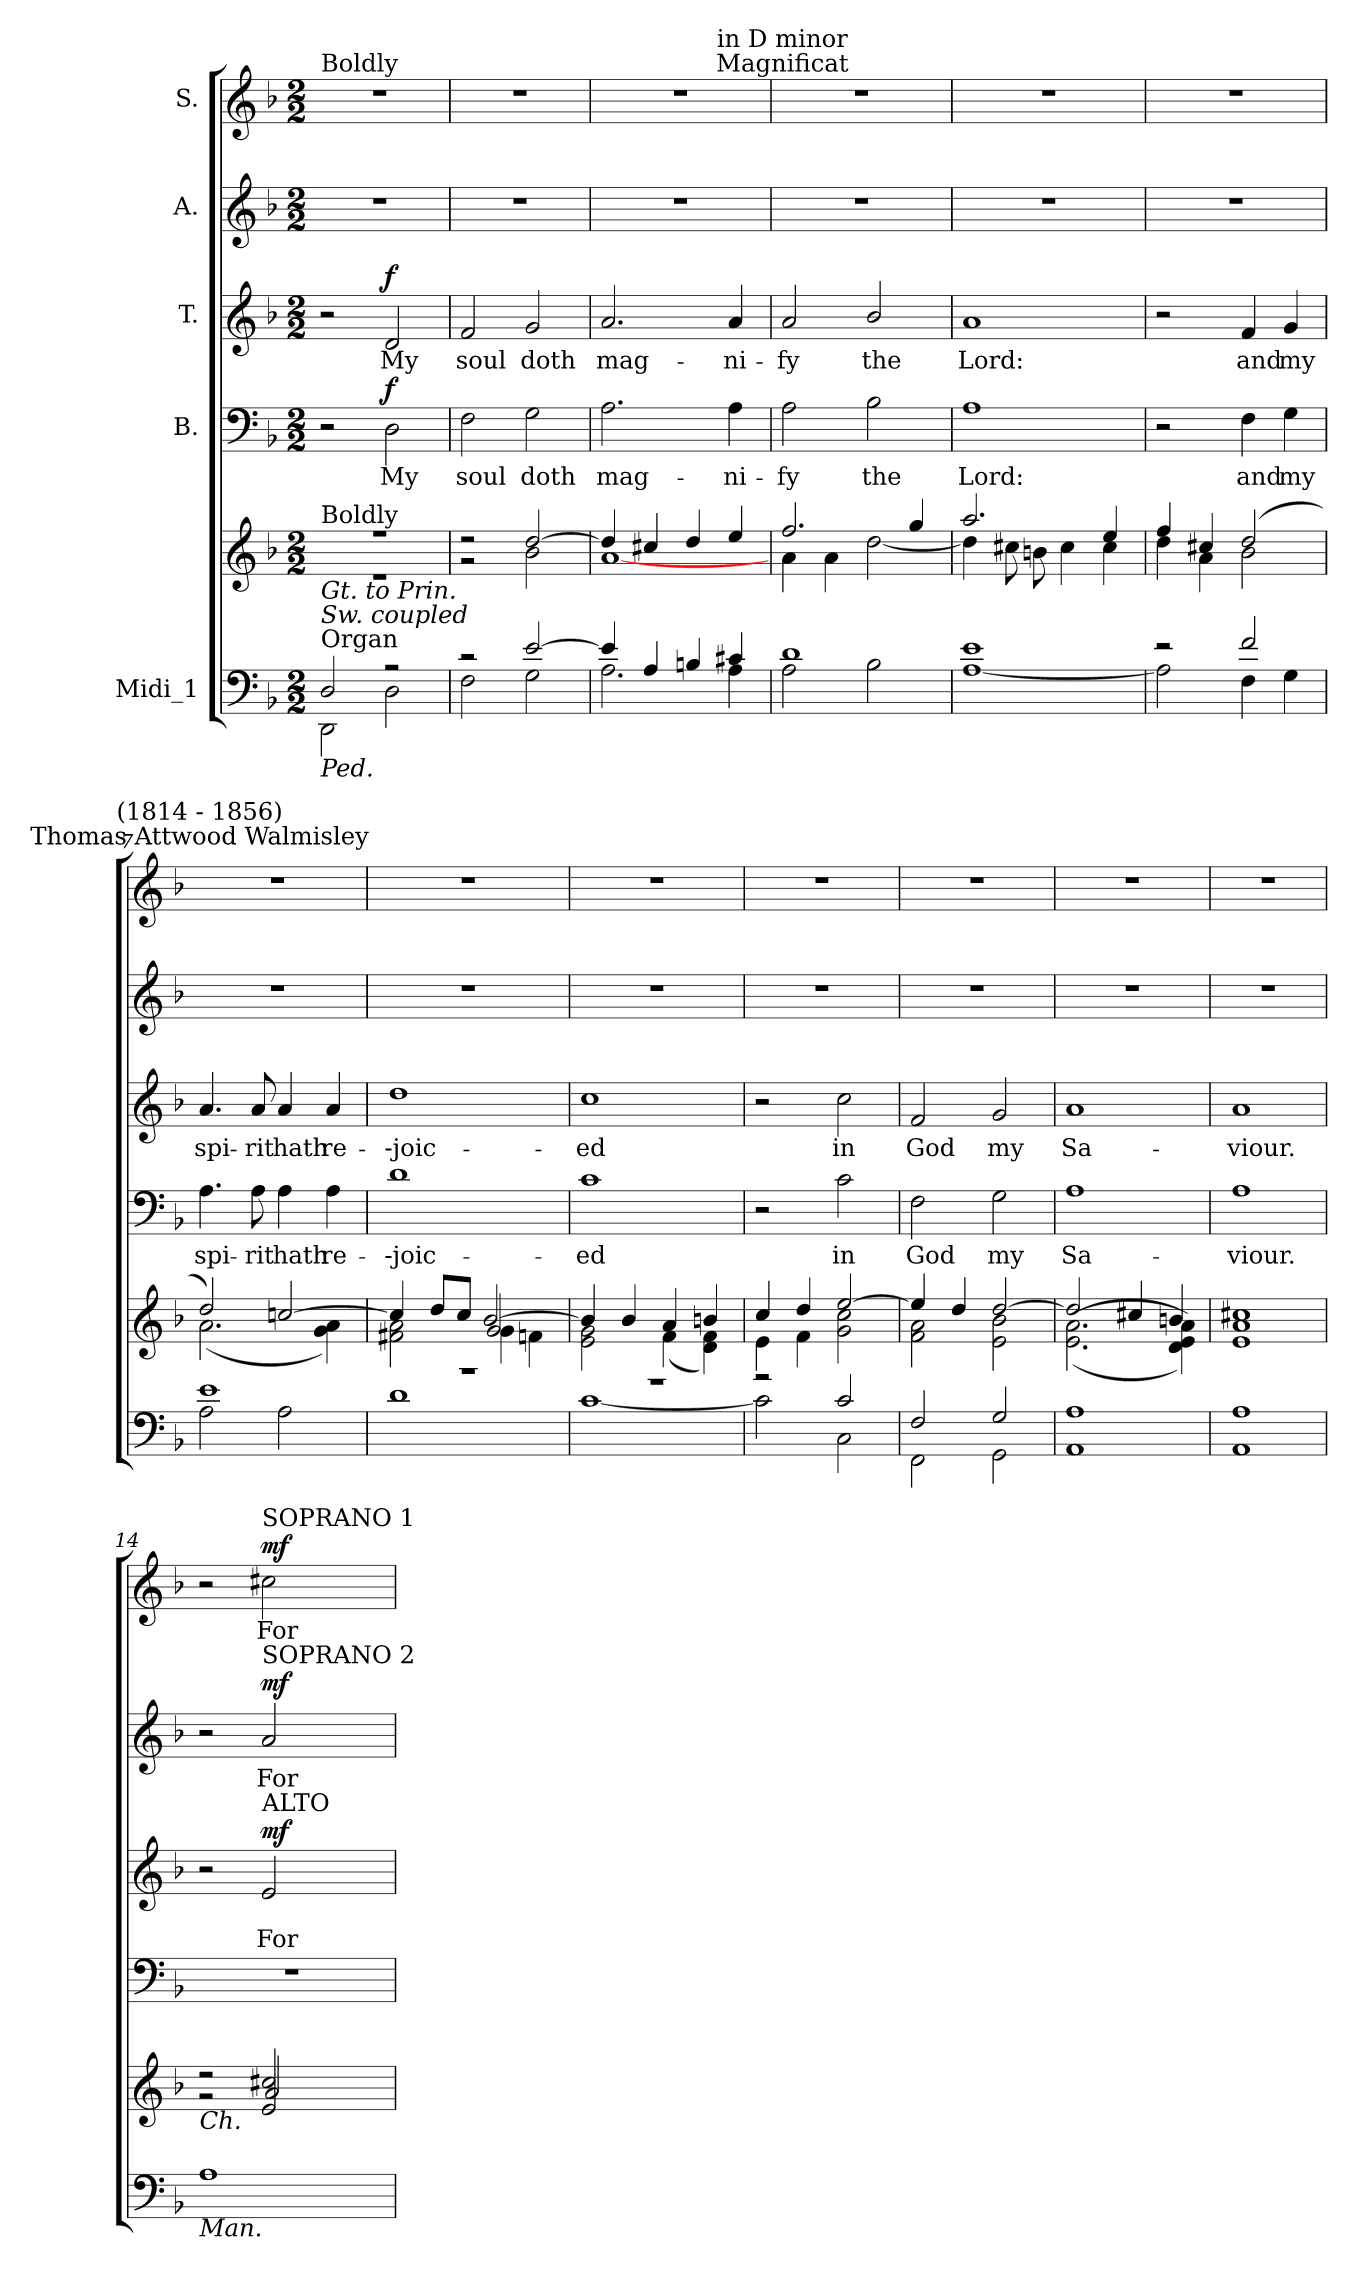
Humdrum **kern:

**kern	**kern	**kern	**text	**dynam	**kern	**text	**text	**dynam	**kern	**text	**dynam	**kern	**text	**dynam
*part5	*part5	*part4	*part4	*part4	*part3	*part3	*part3	*part3	*part2	*part2	*part2	*part1	*part1	*part1
*staff6	*staff5	*staff4	*staff4	*staff4	*staff3	*staff3	*staff3	*staff3	*staff2	*staff2	*staff2	*staff1	*staff1	*staff1
*I"Midi_1	*	*I"B.	*	*	*I"T.	*	*	*	*I"A.	*	*	*I"S.	*	*
*clefF4	*clefG2	*clefF4	*	*	*clefG2	*	*	*	*clefG2	*	*	*clefG2	*	*
*k[b-]	*k[b-]	*k[b-]	*	*	*k[b-]	*	*	*	*k[b-]	*	*	*k[b-]	*	*
*F:	*F:	*F:	*	*	*F:	*	*	*	*F:	*	*	*F:	*	*
*M2/2	*M2/2	*M2/2	*	*	*M2/2	*	*	*	*M2/2	*	*	*M2/2	*	*
=1	=1	=1	=1	=1	=1	=1	=1	=1	=1	=1	=1	=1	=1	=1
*^	*^	*	*	*	*	*	*	*	*	*	*	*	*	*
!	!	!	!	!	!	!	!	!	!	!	!	!	!	!LO:TX:a:t=Boldly	!	!
!	!	!LO:TX:a:t=Boldly	!	!	!	!	!	!	!	!	!	!	!	!	!	!
!	!	!LO:TX:b:i:t=Gt. to Prin.	!	!	!	!	!	!	!	!	!	!	!	!	!	!
!	!	!LO:TX:b:i:t=Sw. coupled	!	!	!	!	!	!	!	!	!	!	!	!	!	!
!LO:TX:a:t=Organ	!	!	!	!	!	!	!	!	!	!	!	!	!	!	!	!
!LO:TX:b:i:t=Ped.	!	!	!	!	!	!	!	!	!	!	!	!	!	!	!	!
2D/	2DD\	1r	1r	2r	.	.	2r	.	.	.	1r	.	.	1r	.	.
!	!	!	!	!	!LO:LY:b	!LO:DY:a	!	!LO:LY:b	!	!LO:DY:b	!	!	!	!	!	!
2r	2D\	.	.	2D	My	f	2d	My	.	f	.	.	.	.	.	.
=2	=2	=2	=2	=2	=2	=2	=2	=2	=2	=2	=2	=2	=2	=2	=2	=2
*	*	*MM184	*	*	*	*	*	*	*	*	*	*	*	*	*	*
!	!	!	!	!	!LO:LY:b	!	!	!LO:LY:b	!	!	!	!	!	!	!	!
2r	2F\	2r	2r	2F	soul	.	2f	soul	.	.	1r	.	.	1r	.	.
!	!	!	!	!	!LO:LY:b	!	!	!LO:LY:b	!	!	!	!	!	!	!	!
[2e/	2G\	[2dd/	2b-\	2G	doth	.	2g	doth	.	.	.	.	.	.	.	.
=3	=3	=3	=3	=3	=3	=3	=3	=3	=3	=3	=3	=3	=3	=3	=3	=3
!	!	!	!	!	!LO:LY:b	!	!	!LO:LY:b	!	!	!	!	!	!	!	!
4e/]	2.A\	4dd/]	[1a\	2.A	mag-	.	2.a	mag-	.	.	1r	.	.	1r	.	.
4A/	.	4cc#X/	.	.	.	.	.	.	.	.	.	.	.	.	.	.
4Bn/	.	4dd/	.	.	.	.	.	.	.	.	.	.	.	.	.	.
!	!	!	!	!	!LO:LY:b	!	!	!LO:LY:b	!	!	!	!	!	!	!	!
4c#X/	4A\	4ee/	.	4A	-ni-	.	4a	-ni-	.	.	.	.	.	.	.	.
=4	=4	=4	=4	=4	=4	=4	=4	=4	=4	=4	=4	=4	=4	=4	=4	=4
!	!	!	!	!	!	!	!	!	!	!	!	!	!	!LO:TX:a:cj:t=Magnificat	!	!
!	!	!	!	!	!	!	!	!	!	!	!	!	!	!LO:TX:a:cj:t=in D minor	!	!
!	!	!	!	!	!LO:LY:b	!	!	!LO:LY:b	!	!	!	!	!	!	!	!
1d/	2A\	2.ff/	4a\	2A	-fy	.	2a	-fy	.	.	1r	.	.	1r	.	.
.	.	.	4a\	.	.	.	.	.	.	.	.	.	.	.	.	.
!	!	!	!	!	!LO:LY:b	!	!	!LO:LY:b	!	!	!	!	!	!	!	!
.	2B-\	.	[2dd\	2B-	the	.	2b-/	the	.	.	.	.	.	.	.	.
.	.	4gg/	.	.	.	.	.	.	.	.	.	.	.	.	.	.
=5	=5	=5	=5	=5	=5	=5	=5	=5	=5	=5	=5	=5	=5	=5	=5	=5
!	!	!	!	!	!LO:LY:b	!	!	!LO:LY:b	!	!	!	!	!	!	!	!
1e/	[1A\	2.aa/	4dd\]	1A	Lord:	.	1a	Lord:	.	.	1r	.	.	1r	.	.
.	.	.	8cc#X\	.	.	.	.	.	.	.	.	.	.	.	.	.
.	.	.	8bn\	.	.	.	.	.	.	.	.	.	.	.	.	.
.	.	.	4cc#\	.	.	.	.	.	.	.	.	.	.	.	.	.
.	.	4ee/	4cc#\	.	.	.	.	.	.	.	.	.	.	.	.	.
=6	=6	=6	=6	=6	=6	=6	=6	=6	=6	=6	=6	=6	=6	=6	=6	=6
2r	2A\]	4ff/	4dd\	2r	.	.	2r	.	.	.	1r	.	.	1r	.	.
.	.	4cc#X/	4a\	.	.	.	.	.	.	.	.	.	.	.	.	.
!	!	!	!	!	!LO:LY:b	!	!	!LO:LY:b	!	!	!	!	!	!	!	!
2f/	4F\	(>2dd/	2b-\	4F	and	.	4f	and	.	.	.	.	.	.	.	.
!	!	!	!	!	!LO:LY:b	!	!	!LO:LY:b	!	!	!	!	!	!	!	!
.	4G\	.	.	4G	my	.	4g	my	.	.	.	.	.	.	.	.
=7	=7	=7	=7	=7	=7	=7	=7	=7	=7	=7	=7	=7	=7	=7	=7	=7
!	!	!	!	!	!	!	!	!	!	!	!	!	!	!LO:TX:a:cj:t=Thomas Attwood Walmisley	!	!
!	!	!	!	!	!	!	!	!	!	!	!	!	!	!LO:TX:a:cj:t=(1814 - 1856)	!	!
!	!	!	!	!	!LO:LY:b	!	!	!LO:LY:b	!	!	!	!	!	!	!	!
1e/	2A\	2dd/)	(<2.a\	4.A	spi-	.	4.a	spi-	.	.	1r	.	.	1r	.	.
!	!	!	!	!	!LO:LY:b	!	!	!LO:LY:b	!	!	!	!	!	!	!	!
.	.	.	.	8A	-rit	.	8a	-rit	.	.	.	.	.	.	.	.
!	!	!	!	!	!LO:LY:b	!	!	!LO:LY:b	!	!	!	!	!	!	!	!
.	2A\	[2ccn/	.	4A	hath	.	4a	hath	.	.	.	.	.	.	.	.
!	!	!	!	!	!LO:LY:b	!	!	!LO:LY:b	!	!	!	!	!	!	!	!
.	.	.	4g\ 4a\)	4A	re-	.	4a	re-	.	.	.	.	.	.	.	.
!!LO:LB:g=z
=8	=8	=8	=8	=8	=8	=8	=8	=8	=8	=8	=8	=8	=8	=8	=8	=8
*	*	*	*^	*	*	*	*	*	*	*	*	*	*	*	*	*
!	!	!	!	!	!	!LO:LY:b	!	!	!LO:LY:b	!	!	!	!	!	!	!	!
1r	1d\	4cc/]	2ryy	2f#X\ 2a\	1d	--joic-	.	1dd	--joic-	.	.	1r	.	.	1r	.	.
.	.	8dd/L	.	.	.	.	.	.	.	.	.	.	.	.	.	.	.
.	.	8cc/J	.	.	.	.	.	.	.	.	.	.	.	.	.	.	.
.	.	[2b-/	2g/	4g\	.	.	.	.	.	.	.	.	.	.	.	.	.
.	.	.	.	4fn\	.	.	.	.	.	.	.	.	.	.	.	.	.
=9	=9	=9	=9	=9	=9	=9	=9	=9	=9	=9	=9	=9	=9	=9	=9	=9	=9
!	!	!	!	!	!	!LO:LY:b	!	!	!LO:LY:b	!	!	!	!	!	!	!	!
*	*	*	*v	*v	*	*	*	*	*	*	*	*	*	*	*	*	*
1r	[1c\	4b-/]	2e\ 2g\	1c	-ed	.	1cc	-ed	.	.	1r	.	.	1r	.	.
.	.	4b-/	.	.	.	.	.	.	.	.	.	.	.	.	.	.
.	.	4a/	(<4f\	.	.	.	.	.	.	.	.	.	.	.	.	.
.	.	4bn/	4d\ 4f\)	.	.	.	.	.	.	.	.	.	.	.	.	.
=10	=10	=10	=10	=10	=10	=10	=10	=10	=10	=10	=10	=10	=10	=10	=10	=10
2r	2c\]	4cc/	4e\	2r	.	.	2r	.	.	.	1r	.	.	1r	.	.
.	.	4dd/	4f\	.	.	.	.	.	.	.	.	.	.	.	.	.
!	!	!	!	!	!LO:LY:b	!	!	!LO:LY:b	!	!	!	!	!	!	!	!
2c/	2C\	[2ee/	2g\ 2cc\	2c	in	.	2cc	in	.	.	.	.	.	.	.	.
=11	=11	=11	=11	=11	=11	=11	=11	=11	=11	=11	=11	=11	=11	=11	=11	=11
!	!	!	!	!	!LO:LY:b	!	!	!LO:LY:b	!	!	!	!	!	!	!	!
2F/	2FF\	4ee/]	2f\ 2a\	2F	God	.	2f	God	.	.	1r	.	.	1r	.	.
.	.	4dd/	.	.	.	.	.	.	.	.	.	.	.	.	.	.
!	!	!	!	!	!LO:LY:b	!	!	!LO:LY:b	!	!	!	!	!	!	!	!
2G/	2GG\	[2dd/	2e\ 2b-\	2G	my	.	2g	my	.	.	.	.	.	.	.	.
=12	=12	=12	=12	=12	=12	=12	=12	=12	=12	=12	=12	=12	=12	=12	=12	=12
!	!	!	!	!	!LO:LY:b	!	!	!LO:LY:b	!	!	!	!	!	!	!	!
1A/	1AA\	2dd/]	(<(<2.e\ 2.a\	1A	Sa-	.	1a	Sa-	.	.	1r	.	.	1r	.	.
.	.	4cc#X/	.	.	.	.	.	.	.	.	.	.	.	.	.	.
.	.	4bn/	4d\ 4e\ 4a\))	.	.	.	.	.	.	.	.	.	.	.	.	.
=13	=13	=13	=13	=13	=13	=13	=13	=13	=13	=13	=13	=13	=13	=13	=13	=13
!	!	!	!	!	!LO:LY:b	!	!	!LO:LY:b	!	!	!	!	!	!	!	!
1A/	1AA\	1a/ 1cc#X/	1e\	1A	-viour.	.	1a	-viour.	.	.	1r	.	.	1r	.	.
=14	=14	=14	=14	=14	=14	=14	=14	=14	=14	=14	=14	=14	=14	=14	=14	=14
!	!	!LO:TX:b:i:t=Ch.	!	!	!	!	!	!	!	!	!	!	!	!	!	!
!LO:TX:b:i:t=Man.	!	!	!	!	!	!	!	!	!	!	!	!	!	!	!	!
1ryy	1A\	2r	2r	1r	.	.	2r	.	.	.	2r	.	.	2r	.	.
!	!	!	!	!	!	!	!	!	!	!	!	!	!	!LO:TX:a:t=SOPRANO 1	!	!
!	!	!	!	!	!	!	!	!	!	!	!LO:TX:a:t=SOPRANO 2	!	!	!	!	!
!	!	!	!	!	!	!	!LO:TX:a:t=ALTO	!	!	!	!	!	!	!	!	!
!	!	!	!	!	!	!	!	!	!LO:LY:b	!LO:DY:b	!	!LO:LY:b	!LO:DY:b	!	!LO:LY:b	!LO:DY:b
.	.	2e/ 2cc#X/	2a/	.	.	.	2e	.	For	mf	2a	For	mf	2cc#X	For	mf
*v	*v	*	*	*	*	*	*	*	*	*	*	*	*	*	*	*
*	*v	*v	*	*	*	*	*	*	*	*	*	*	*	*	*
=	=	=	=	=	=	=	=	=	=	=	=	=	=	=
*-	*-	*-	*-	*-	*-	*-	*-	*-	*-	*-	*-	*-	*-	*-
